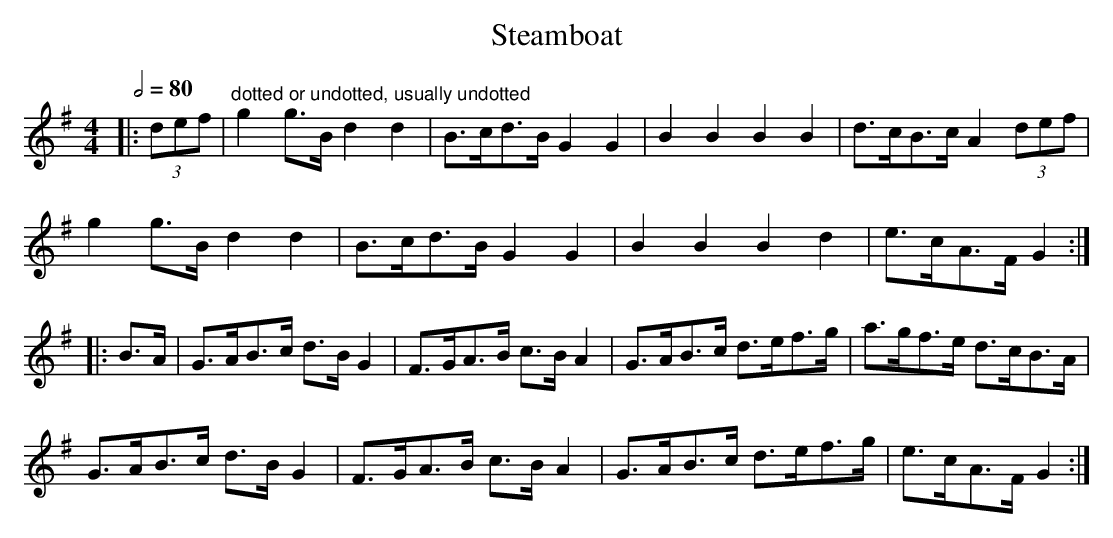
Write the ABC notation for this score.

X:1
T:Steamboat
M:4/4
L:1/8
Q:1/2=80
K:Gmaj
|:(3def|"^dotted or undotted, usually undotted" g2 g>B d2 d2|B>cd>B G2 G2|B2 B2 B2 B2|d>cB>c A2 (3def|
g2 g>B d2 d2|B>cd>B G2 G2|B2 B2 B2 d2|e>cA>F G2:|
|:B>A|G>AB>c d>B G2|F>GA>B c>B A2|G>AB>c d>ef>g|a>gf>e d>cB>A|
G>AB>c d>B G2|F>GA>B c>B A2|G>AB>c d>ef>g|e>cA>F G2:|
